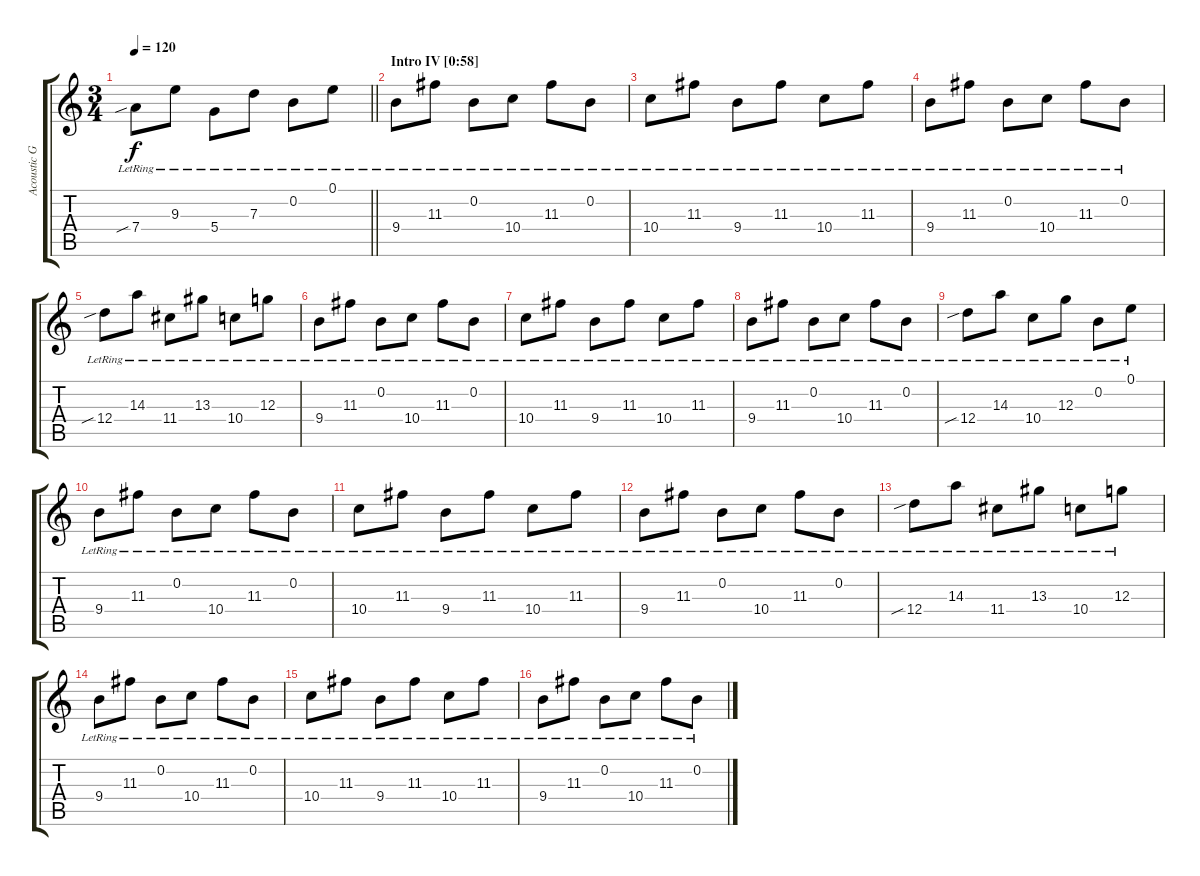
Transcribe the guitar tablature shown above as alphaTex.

\track ("Acoustic Guitar II" "Acoustic G") {instrument acousticguitarsteel}
\staff {score tabs}
\tuning (E4 B3 G3 D3 A2 E2) {hide}
\ts (3 4)
\tempo 120
\clef g2
\barLineRight lightlight
\ks c
7.4{sib lr}.8{dy f} 9.3{lr}.8 5.4{lr}.8 7.3{lr}.8 0.2{lr}.8 0.1{lr}.8 |
\section ("" "Intro IV [0:58]")
9.4{lr}.8 11.3{lr}.8 0.2{lr}.8 10.4{lr}.8 11.3{lr}.8 0.2{lr}.8 |
10.4{lr}.8 11.3{lr}.8 9.4{lr}.8 11.3{lr}.8 10.4{lr}.8 11.3{lr}.8 |
9.4{lr}.8 11.3{lr}.8 0.2{lr}.8 10.4{lr}.8 11.3{lr}.8 0.2{lr}.8 |
12.4{sib lr}.8 14.3{lr}.8 11.4{lr}.8 13.3{lr}.8 10.4{lr}.8 12.3{lr}.8 |
9.4{lr}.8 11.3{lr}.8 0.2{lr}.8 10.4{lr}.8 11.3{lr}.8 0.2{lr}.8 |
10.4{lr}.8 11.3{lr}.8 9.4{lr}.8 11.3{lr}.8 10.4{lr}.8 11.3{lr}.8 |
9.4{lr}.8 11.3{lr}.8 0.2{lr}.8 10.4{lr}.8 11.3{lr}.8 0.2{lr}.8 |
12.4{sib lr}.8 14.3{lr}.8 10.4{lr}.8 12.3{lr}.8 0.2{lr}.8 0.1{lr}.8 |
9.4{lr}.8 11.3{lr}.8 0.2{lr}.8 10.4{lr}.8 11.3{lr}.8 0.2{lr}.8 |
10.4{lr}.8 11.3{lr}.8 9.4{lr}.8 11.3{lr}.8 10.4{lr}.8 11.3{lr}.8 |
9.4{lr}.8 11.3{lr}.8 0.2{lr}.8 10.4{lr}.8 11.3{lr}.8 0.2{lr}.8 |
12.4{sib lr}.8 14.3{lr}.8 11.4{lr}.8 13.3{lr}.8 10.4{lr}.8 12.3{lr}.8 |
9.4{lr}.8 11.3{lr}.8 0.2{lr}.8 10.4{lr}.8 11.3{lr}.8 0.2{lr}.8 |
10.4{lr}.8 11.3{lr}.8 9.4{lr}.8 11.3{lr}.8 10.4{lr}.8 11.3{lr}.8 |
9.4{lr}.8 11.3{lr}.8 0.2{lr}.8 10.4{lr}.8 11.3{lr}.8 0.2{lr}.8
